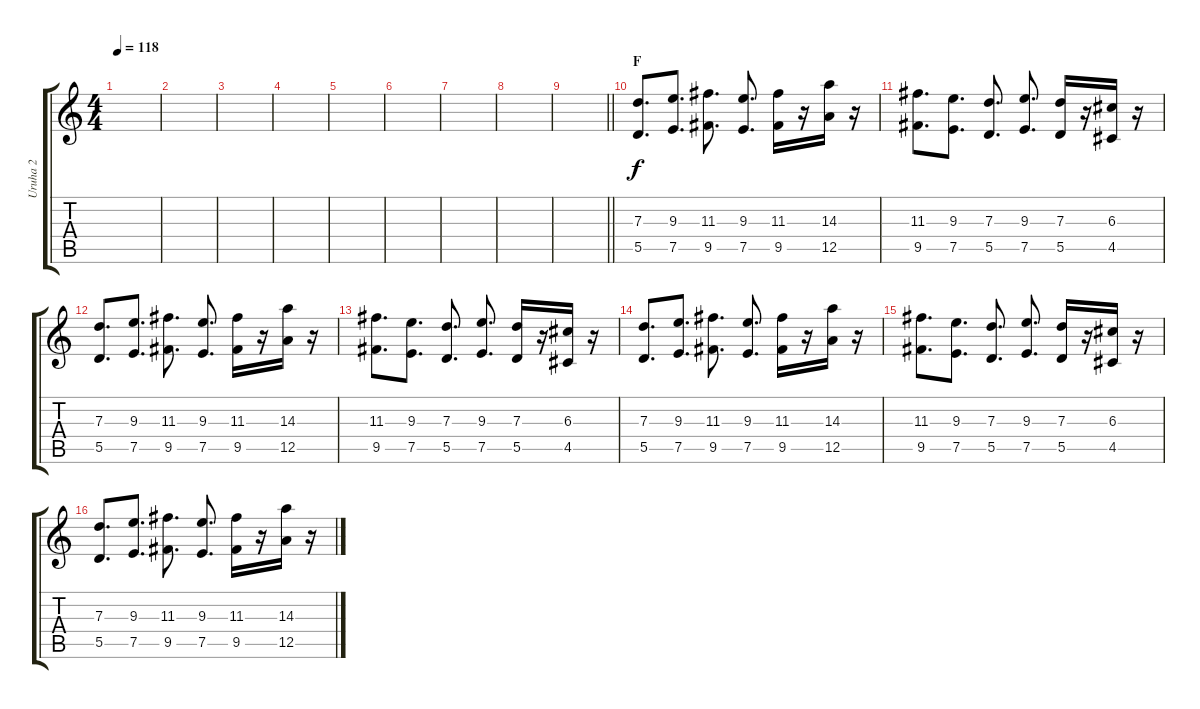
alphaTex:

\track ("Uruha 2" "Uruha 2") {instrument distortionguitar}
\staff {score tabs}
\tuning (E4 B3 G3 D3 A2 E2) {hide}
\ts (4 4)
\tempo 118
\clef g2
\ks c
|
|
|
|
|
|
|
|
\barLineRight lightlight
|
\section ("" "F")
(7.3 5.5).8{d} (9.3 7.5).8{d} (11.3 9.5).8{d} (9.3 7.5).8{d} (11.3 9.5).16 r.16 (14.3 12.5).16 r.16 |
(11.3 9.5).8{d} (9.3 7.5).8{d} (7.3 5.5).8{d} (9.3 7.5).8{d} (7.3 5.5).16 r.16 (6.3 4.5).16 r.16 |
(7.3 5.5).8{d} (9.3 7.5).8{d} (11.3 9.5).8{d} (9.3 7.5).8{d} (11.3 9.5).16 r.16 (14.3 12.5).16 r.16 |
(11.3 9.5).8{d} (9.3 7.5).8{d} (7.3 5.5).8{d} (9.3 7.5).8{d} (7.3 5.5).16 r.16 (6.3 4.5).16 r.16 |
(7.3 5.5).8{d} (9.3 7.5).8{d} (11.3 9.5).8{d} (9.3 7.5).8{d} (11.3 9.5).16 r.16 (14.3 12.5).16 r.16 |
(11.3 9.5).8{d} (9.3 7.5).8{d} (7.3 5.5).8{d} (9.3 7.5).8{d} (7.3 5.5).16 r.16 (6.3 4.5).16 r.16 |
(7.3 5.5).8{d} (9.3 7.5).8{d} (11.3 9.5).8{d} (9.3 7.5).8{d} (11.3 9.5).16 r.16 (14.3 12.5).16 r.16
